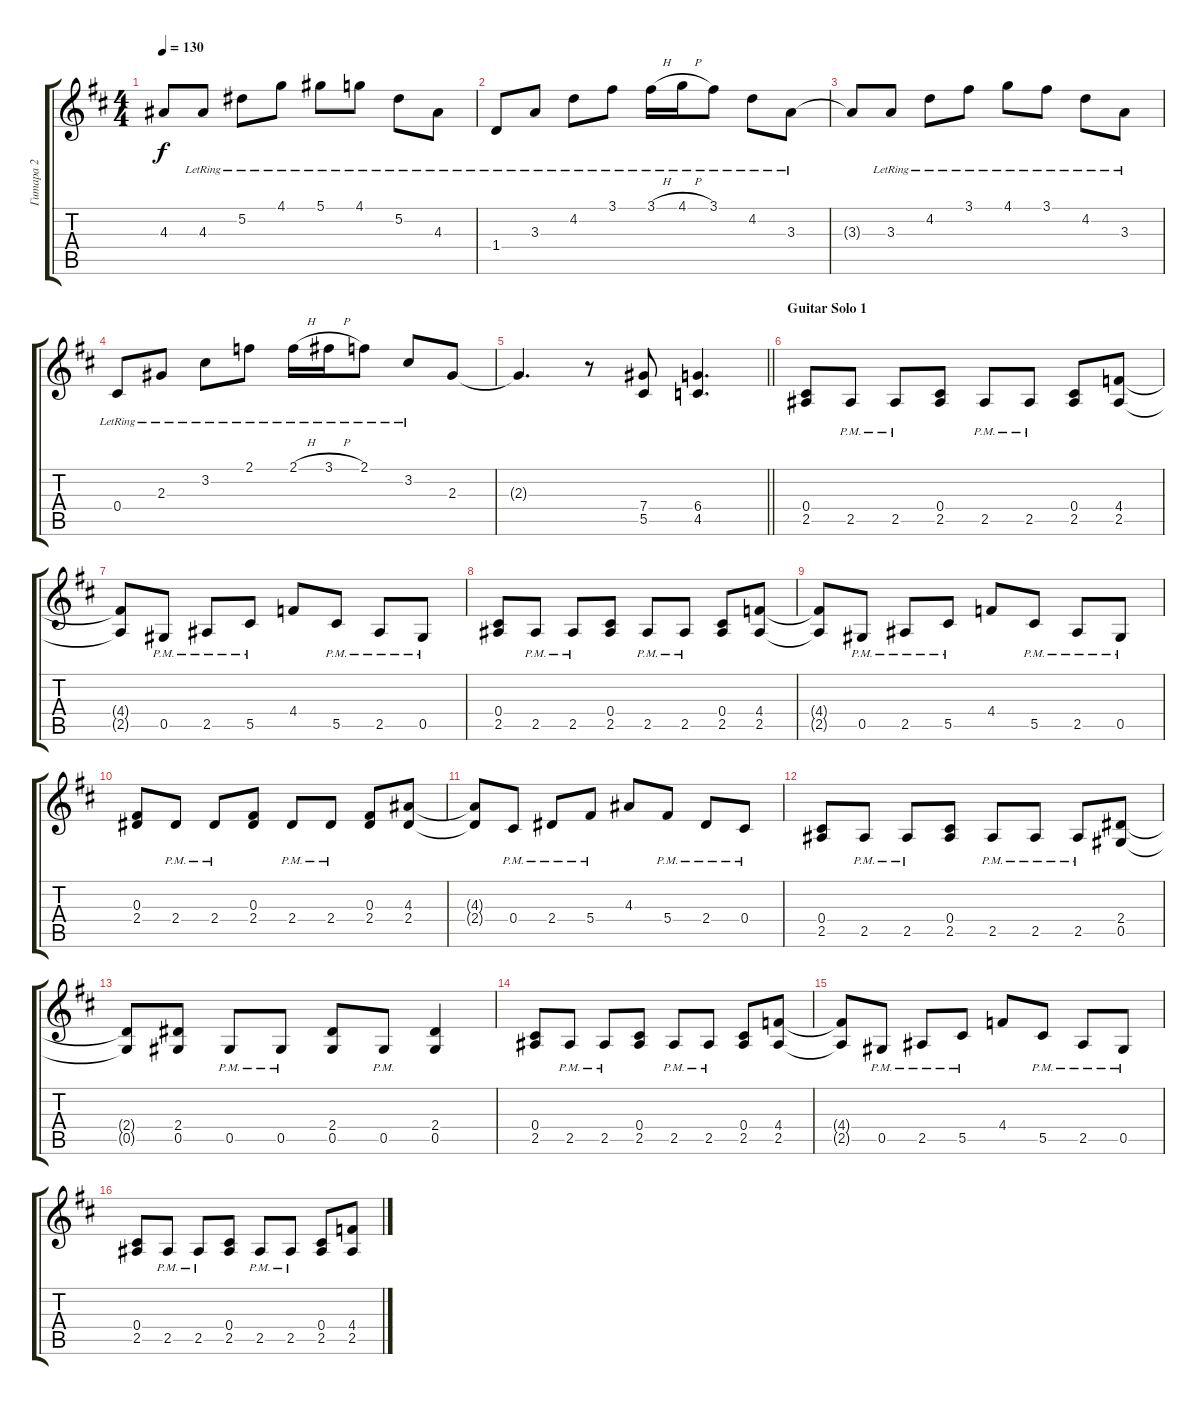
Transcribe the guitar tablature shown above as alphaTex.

\track ("Гитара 2" "Гитара 2") {instrument distortionguitar}
\staff {score tabs}
\tuning (Eb4 Bb3 Gb3 Db3 Ab2 Eb2) {hide}
\ts (4 4)
\tempo 130
\clef g2
\ks bminor
4.3{t}.8{dy f} 4.3{lr}.8 5.2{lr}.8 4.1{lr}.8 5.1{lr}.8 4.1{lr}.8 5.2{lr}.8 4.3{lr}.8 |
1.4{lr}.8 3.3{lr}.8 4.2{lr}.8 3.1{lr}.8 3.1{h lr}.16 4.1{h lr}.16 3.1{lr}.8 4.2{lr}.8 3.3{lr}.8 |
3.3{t}.8 3.3{lr}.8 4.2{lr}.8 3.1{lr}.8 4.1{lr}.8 3.1{lr}.8 4.2{lr}.8 3.3{lr}.8 |
0.4{lr}.8 2.3{lr}.8 3.2{lr}.8 2.1{lr}.8 2.1{h lr}.16 3.1{h lr}.16 2.1{lr}.8 3.2{lr}.8 2.3.8 |
\barLineRight lightlight
2.3{t}.4{d} r.8 (7.4 5.5).8{volume 8 instrument distortionguitar} (6.4 4.5).4{d} |
\section ("" "Guitar Solo 1")
(0.4 2.5).8 2.5{pm}.8 2.5{pm}.8 (0.4 2.5).8 2.5{pm}.8 2.5{pm}.8 (0.4 2.5).8 (4.4 2.5).8 |
(4.4{t} 2.5{t}).8 0.5{pm}.8 2.5{pm}.8 5.5{pm}.8 4.4.8 5.5{pm}.8 2.5{pm}.8 0.5{pm}.8 |
(0.4 2.5).8 2.5{pm}.8 2.5{pm}.8 (0.4 2.5).8 2.5{pm}.8 2.5{pm}.8 (0.4 2.5).8 (4.4 2.5).8 |
(4.4{t} 2.5{t}).8 0.5{pm}.8 2.5{pm}.8 5.5{pm}.8 4.4.8 5.5{pm}.8 2.5{pm}.8 0.5{pm}.8 |
(0.3 2.4).8 2.4{pm}.8 2.4{pm}.8 (0.3 2.4).8 2.4{pm}.8 2.4{pm}.8 (0.3 2.4).8 (4.3 2.4).8 |
(4.3{t} 2.4{t}).8 0.4{pm}.8 2.4{pm}.8 5.4{pm}.8 4.3.8 5.4{pm}.8 2.4{pm}.8 0.4{pm}.8 |
(0.4 2.5).8 2.5{pm}.8 2.5{pm}.8 (0.4 2.5).8 2.5{pm}.8 2.5{pm}.8 2.5{pm}.8 (2.4 0.5).8 |
(2.4{t} 0.5{t}).8 (2.4 0.5).8 0.5{pm}.8 0.5{pm}.8 (2.4 0.5).8 0.5{pm}.8 (2.4 0.5).4 |
(0.4 2.5).8 2.5{pm}.8 2.5{pm}.8 (0.4 2.5).8 2.5{pm}.8 2.5{pm}.8 (0.4 2.5).8 (4.4 2.5).8 |
(4.4{t} 2.5{t}).8 0.5{pm}.8 2.5{pm}.8 5.5{pm}.8 4.4.8 5.5{pm}.8 2.5{pm}.8 0.5{pm}.8 |
(0.4 2.5).8 2.5{pm}.8 2.5{pm}.8 (0.4 2.5).8 2.5{pm}.8 2.5{pm}.8 (0.4 2.5).8 (4.4 2.5).8
